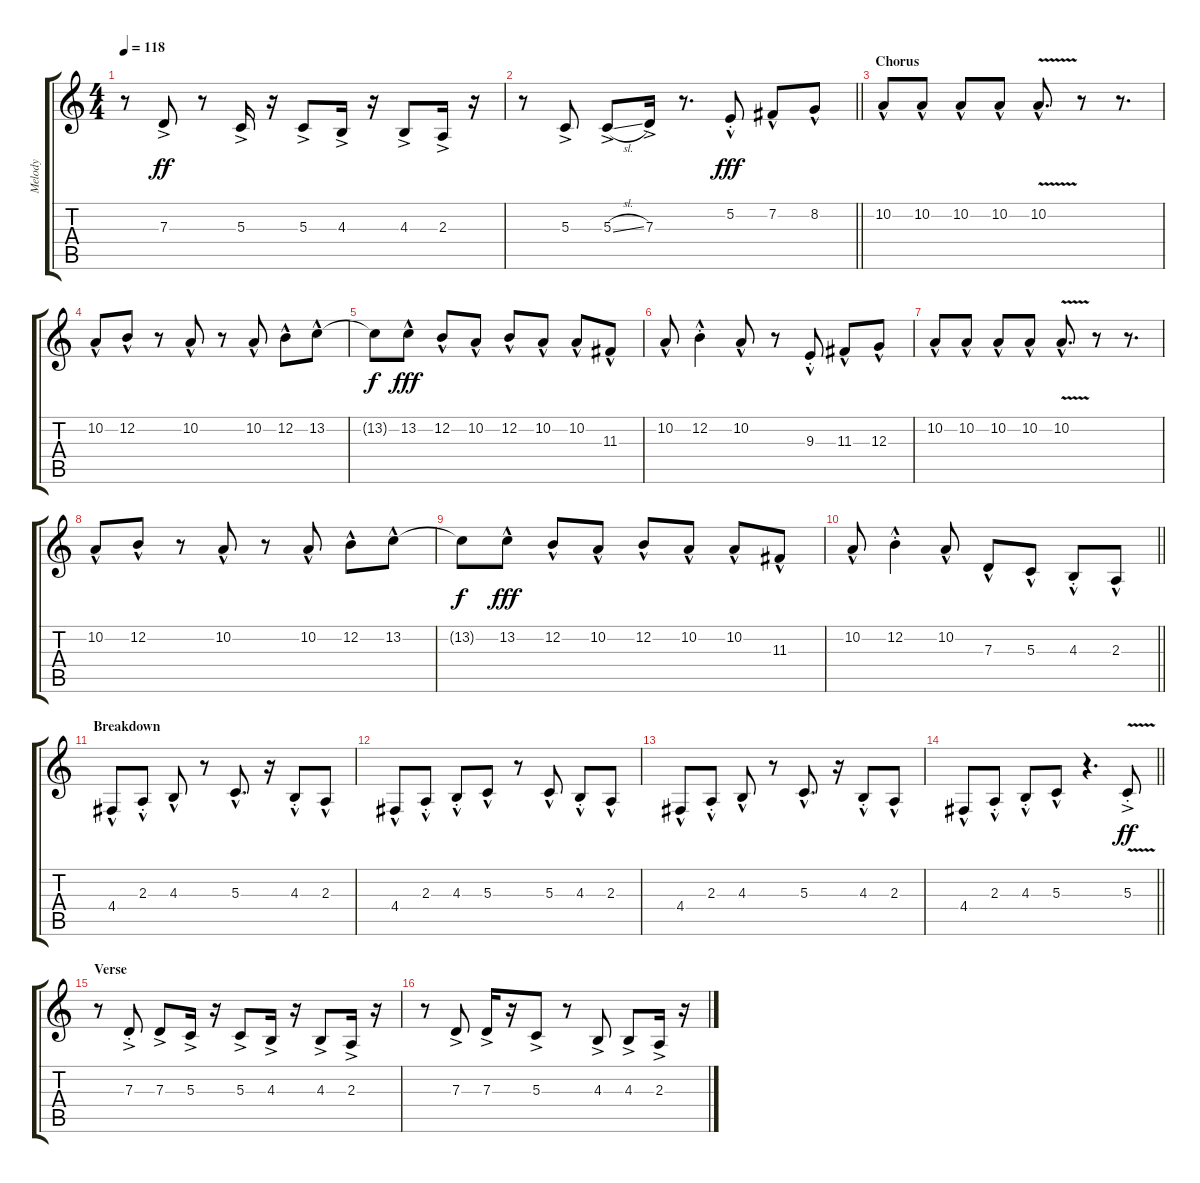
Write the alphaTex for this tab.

\track ("Melody" "Melody") {instrument clavinet}
\staff {score tabs}
\tuning (E4 B3 G3 D3 A2 E2) {hide}
\ts (4 4)
\tempo 118
\clef g2
\ks c
r.8{dy ff} 7.3{ac}.8 r.8 5.3{ac}.16 r.16 5.3{ac}.8 4.3{ac}.16 r.16 4.3{ac}.8 2.3{ac}.16 r.16 |
\barLineRight lightlight
r.8 5.3{ac}.8 5.3{sl ac}.8 7.3{ac}.16 r.8{d} 5.2{hac st}.8{dy fff} 7.2{hac}.8 8.2{hac}.8 |
\section ("" "Chorus")
10.2{hac}.8 10.2{hac}.8 10.2{hac}.8 10.2{hac}.8 10.2{v hac}.8{d} r.8 r.8{d} |
10.2{hac}.8 12.2{hac}.8 r.8 10.2{hac}.8 r.8 10.2{hac}.8 12.2{hac}.8 13.2{hac}.8 |
13.2{t}.8{dy f} 13.2{hac}.8{dy fff} 12.2{hac}.8 10.2{hac}.8 12.2{hac}.8 10.2{hac}.8 10.2{hac}.8 11.3{hac}.8 |
10.2{hac}.8 12.2{hac st}.4 10.2{hac}.8 r.8 9.3{hac st}.8 11.3{hac}.8 12.3{hac}.8 |
10.2{hac}.8 10.2{hac}.8 10.2{hac}.8 10.2{hac}.8 10.2{v hac}.8{d} r.8 r.8{d} |
10.2{hac}.8 12.2{hac}.8 r.8 10.2{hac}.8 r.8 10.2{hac}.8 12.2{hac}.8 13.2{hac}.8 |
13.2{t}.8{dy f} 13.2{hac}.8{dy fff} 12.2{hac}.8 10.2{hac}.8 12.2{hac}.8 10.2{hac}.8 10.2{hac}.8 11.3{hac}.8 |
\barLineRight lightlight
10.2{hac}.8 12.2{hac st}.4 10.2{hac}.8 7.3{hac}.8 5.3{hac}.8 4.3{hac st}.8 2.3{hac}.8 |
\section ("" "Breakdown")
4.4{hac}.8 2.3{hac st}.8 4.3{hac}.8 r.8 5.3{hac}.8{d} r.16 4.3{hac st}.8 2.3{hac}.8 |
4.4{hac}.8 2.3{hac st}.8 4.3{hac st}.8 5.3{hac}.8 r.8 5.3{hac}.8 4.3{hac st}.8 2.3{hac}.8 |
4.4{hac}.8 2.3{hac st}.8 4.3{hac}.8 r.8 5.3{hac}.8{d} r.16 4.3{hac st}.8 2.3{hac}.8 |
\barLineRight lightlight
4.4{hac}.8 2.3{hac st}.8 4.3{hac st}.8 5.3{hac}.8 r.4{d} 5.3{v ac st}.8{dy ff} |
\section ("" "Verse")
r.8 7.3{ac st}.8 7.3{ac}.8 5.3{ac}.16 r.16 5.3{ac}.8 4.3{ac}.16 r.16 4.3{ac}.8 2.3{ac}.16 r.16 |
r.8 7.3{ac}.8 7.3{ac}.16 r.16 5.3{ac}.8 r.8 4.3{ac}.8 4.3{ac}.8 2.3{ac}.16 r.16
